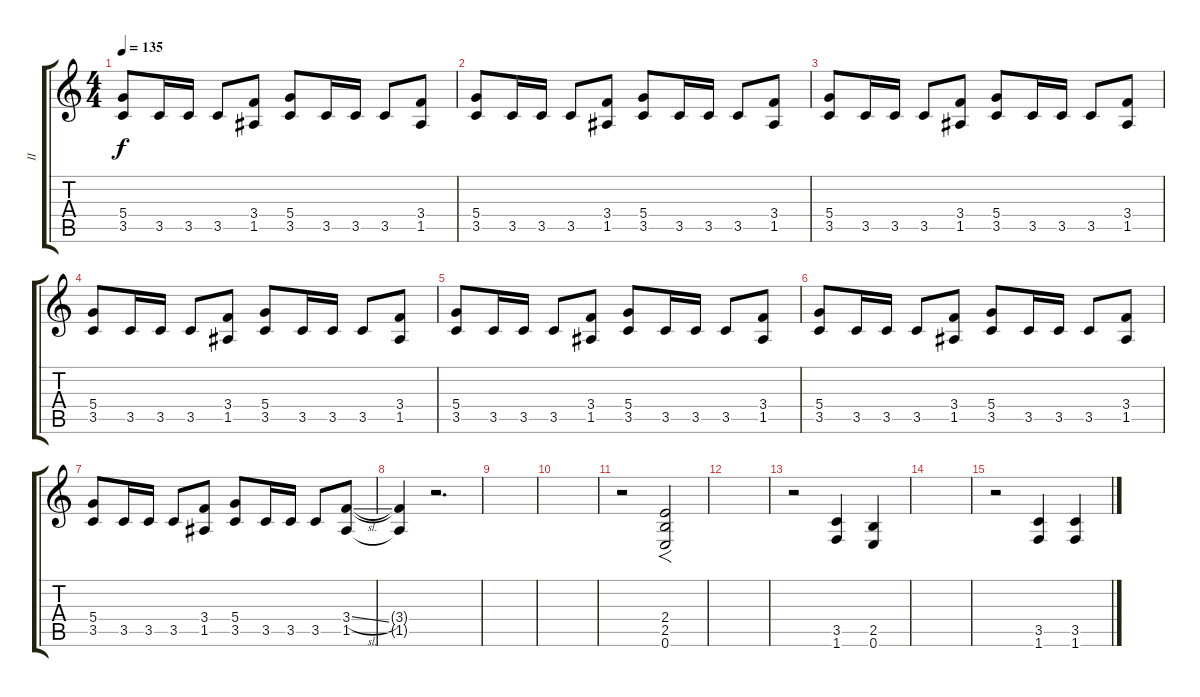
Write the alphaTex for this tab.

\track ("II" "II") {instrument distortionguitar}
\staff {score tabs}
\tuning (E4 B3 G3 D3 A2 E2) {hide}
\ts (4 4)
\tempo 135
\clef g2
\ks c
(5.4 3.5).8{dy f} 3.5.16 3.5.16 3.5.8 (3.4 1.5).8 (5.4 3.5).8 3.5.16 3.5.16 3.5.8 (3.4 1.5).8 |
(5.4 3.5).8 3.5.16 3.5.16 3.5.8 (3.4 1.5).8 (5.4 3.5).8 3.5.16 3.5.16 3.5.8 (3.4 1.5).8 |
(5.4 3.5).8 3.5.16 3.5.16 3.5.8 (3.4 1.5).8 (5.4 3.5).8 3.5.16 3.5.16 3.5.8 (3.4 1.5).8 |
(5.4 3.5).8 3.5.16 3.5.16 3.5.8 (3.4 1.5).8 (5.4 3.5).8 3.5.16 3.5.16 3.5.8 (3.4 1.5).8 |
(5.4 3.5).8 3.5.16 3.5.16 3.5.8 (3.4 1.5).8 (5.4 3.5).8 3.5.16 3.5.16 3.5.8 (3.4 1.5).8 |
(5.4 3.5).8 3.5.16 3.5.16 3.5.8 (3.4 1.5).8 (5.4 3.5).8 3.5.16 3.5.16 3.5.8 (3.4 1.5).8 |
(5.4 3.5).8 3.5.16 3.5.16 3.5.8 (3.4 1.5).8 (5.4 3.5).8 3.5.16 3.5.16 3.5.8 (3.4{sl} 1.5).8 |
(3.4{t} 1.5{t}).4 r.2{d} |
|
|
r.2 (2.4 2.5 0.6).2{f} |
|
r.2 (3.5 1.6).4 (2.5 0.6).4 |
|
r.2 (3.5 1.6).4 (3.5 1.6).4
